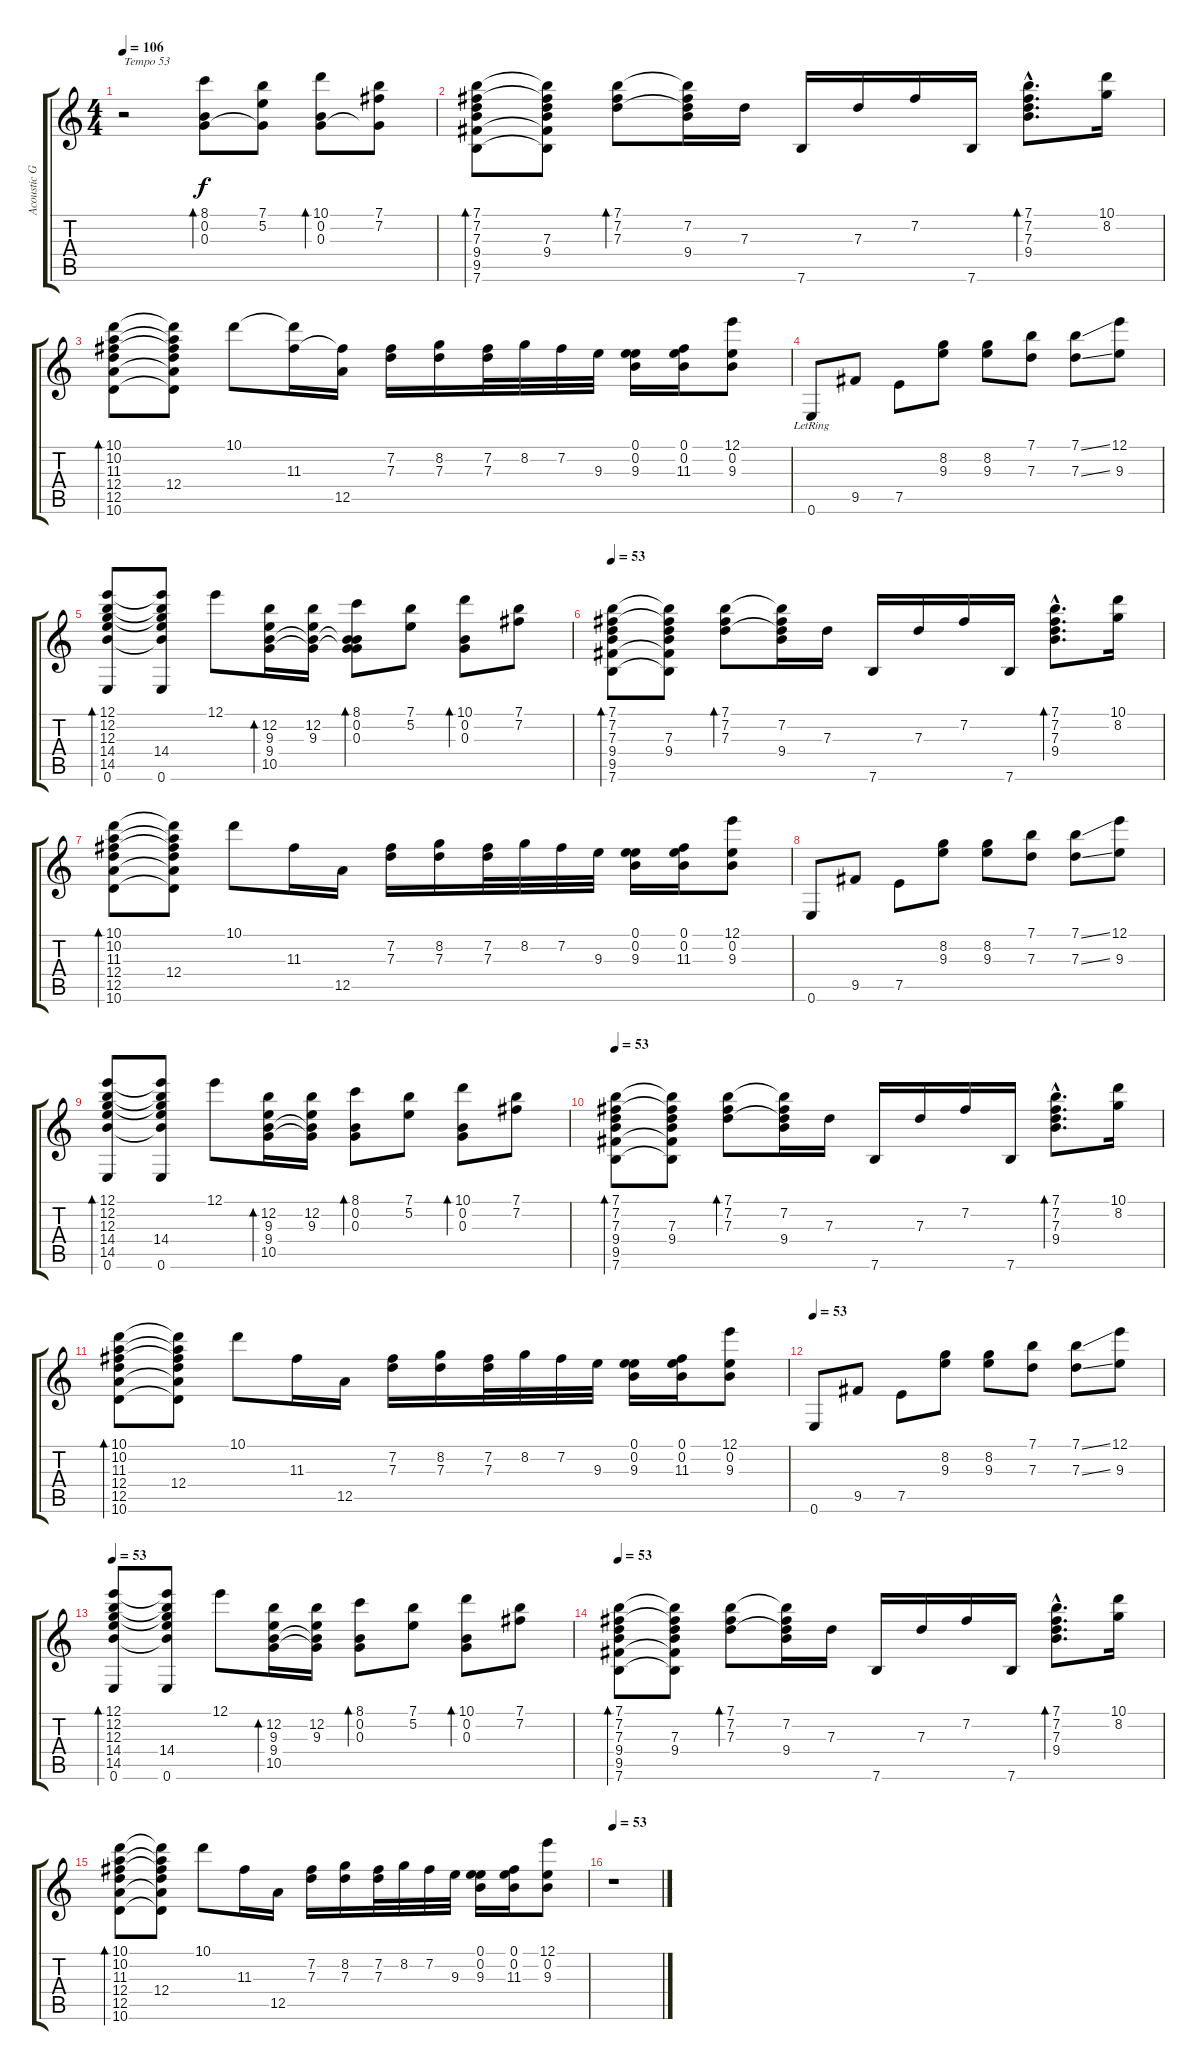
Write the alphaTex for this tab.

\track ("Acoustic Guitar" "Acoustic G") {instrument acousticguitarsteel}
\staff {score tabs}
\tuning (E4 B3 G3 D3 A2 E2) {hide}
\ts (4 4)
\tempo 106
\tempo 53
\tempo 106
\clef g2
\ks c
r.2{txt "Tempo 53" dy f volume 0 instrument acousticguitarsteel} (8.1 0.2 0.3).8{bd 60 volume 2} (7.1 5.2 0.3{t}).8 (10.1 0.2 0.3).8{bd 60} (7.1 7.2 0.3{t}).8 |
(7.1 7.2 7.3 9.4 9.5 7.6).8{bd 60 volume 5} (7.1{t} 7.2{t} 7.3 9.4 9.5{t} 7.6{t}).8 (7.1 7.2 7.3).8{bd 60} (7.1{t} 7.2 7.3{t} 9.4).16 7.3.16 7.6.16 7.3.16 7.2.16 7.6.16 (7.1{hac} 7.2{hac} 7.3{hac} 9.4{hac}).8{d bd 60} (10.1 8.2).16 |
(10.1 10.2 11.3 12.4 12.5 10.6).8{bd 60 volume 8} (10.1{t} 10.2{t} 11.3{t} 12.4 12.5{t} 10.6{t}).8 10.1.8 (10.1{t} 11.3).16 (11.3{t} 12.5).16 (7.2 7.3).16 (8.2 7.3).16 (7.2 7.3).32 8.2.32 7.2.32 9.3.32 (0.1 0.2 9.3).16 (0.1 0.2 11.3).16 (12.1 0.2 9.3).8 |
0.6{lr}.8{volume 11} 9.5.8 7.5.8 (8.2 9.3).8 (8.2 9.3).8 (7.1 7.3).8 (7.1{ss} 7.3{ss}).8 (12.1 9.3).8 |
(12.1 12.2 12.3 14.4 14.5 0.6).8{bd 60 volume 13} (12.1{t} 12.2{t} 12.3{t} 14.4 14.5{t} 0.6).8 12.1.8 (12.2 9.3 9.4 10.5).16{bd 60} (12.2 9.3 9.4{t} 10.5{t}).16 (8.1 0.2 0.3 9.4{t} 10.5{t}).8{bd 60} (7.1 5.2).8 (10.1 0.2 0.3).8{bd 60} (7.1 7.2).8 |
\tempo 53
(7.1 7.2 7.3 9.4 9.5 7.6).8{bd 60} (7.1{t} 7.2{t} 7.3 9.4 9.5{t} 7.6{t}).8 (7.1 7.2 7.3).8{bd 60} (7.1{t} 7.2 7.3{t} 9.4).16 7.3.16 7.6.16 7.3.16 7.2.16 7.6.16 (7.1{hac} 7.2{hac} 7.3{hac} 9.4{hac}).8{d bd 60} (10.1 8.2).16 |
(10.1 10.2 11.3 12.4 12.5 10.6).8{bd 60} (10.1{t} 10.2{t} 11.3{t} 12.4 12.5{t} 10.6{t}).8 10.1.8 11.3.16 12.5.16 (7.2 7.3).16 (8.2 7.3).16 (7.2 7.3).32 8.2.32 7.2.32 9.3.32 (0.1 0.2 9.3).16 (0.1 0.2 11.3).16 (12.1 0.2 9.3).8 |
0.6.8 9.5.8 7.5.8 (8.2 9.3).8 (8.2 9.3).8 (7.1 7.3).8 (7.1{ss} 7.3{ss}).8 (12.1 9.3).8 |
(12.1 12.2 12.3 14.4 14.5 0.6).8{bd 60} (12.1{t} 12.2{t} 12.3{t} 14.4 14.5{t} 0.6).8 12.1.8 (12.2 9.3 9.4 10.5).16{bd 60} (12.2 9.3 9.4{t} 10.5{t}).16 (8.1 0.2 0.3).8{bd 60} (7.1 5.2).8 (10.1 0.2 0.3).8{bd 60} (7.1 7.2).8 |
\tempo 53
(7.1 7.2 7.3 9.4 9.5 7.6).8{bd 60} (7.1{t} 7.2{t} 7.3 9.4 9.5{t} 7.6{t}).8 (7.1 7.2 7.3).8{bd 60} (7.1{t} 7.2 7.3{t} 9.4).16 7.3.16 7.6.16 7.3.16 7.2.16 7.6.16 (7.1{hac} 7.2{hac} 7.3{hac} 9.4{hac}).8{d bd 60} (10.1 8.2).16 |
(10.1 10.2 11.3 12.4 12.5 10.6).8{bd 60} (10.1{t} 10.2{t} 11.3{t} 12.4 12.5{t} 10.6{t}).8 10.1.8 11.3.16 12.5.16 (7.2 7.3).16 (8.2 7.3).16 (7.2 7.3).32 8.2.32 7.2.32 9.3.32 (0.1 0.2 9.3).16 (0.1 0.2 11.3).16 (12.1 0.2 9.3).8 |
\tempo 53
0.6.8 9.5.8 7.5.8 (8.2 9.3).8 (8.2 9.3).8 (7.1 7.3).8 (7.1{ss} 7.3{ss}).8 (12.1 9.3).8 |
\tempo 53
(12.1 12.2 12.3 14.4 14.5 0.6).8{bd 60} (12.1{t} 12.2{t} 12.3{t} 14.4 14.5{t} 0.6).8 12.1.8 (12.2 9.3 9.4 10.5).16{bd 60} (12.2 9.3 9.4{t} 10.5{t}).16 (8.1 0.2 0.3).8{bd 60} (7.1 5.2).8 (10.1 0.2 0.3).8{bd 60} (7.1 7.2).8 |
\tempo 53
(7.1 7.2 7.3 9.4 9.5 7.6).8{bd 60 volume 7} (7.1{t} 7.2{t} 7.3 9.4 9.5{t} 7.6{t}).8 (7.1 7.2 7.3).8{bd 60} (7.1{t} 7.2 7.3{t} 9.4).16 7.3.16 7.6.16 7.3.16 7.2.16 7.6.16 (7.1{hac} 7.2{hac} 7.3{hac} 9.4{hac}).8{d bd 60} (10.1 8.2).16 |
(10.1 10.2 11.3 12.4 12.5 10.6).8{bd 60 volume 0} (10.1{t} 10.2{t} 11.3{t} 12.4 12.5{t} 10.6{t}).8 10.1.8 11.3.16 12.5.16 (7.2 7.3).16 (8.2 7.3).16 (7.2 7.3).32 8.2.32 7.2.32 9.3.32 (0.1 0.2 9.3).16 (0.1 0.2 11.3).16 (12.1 0.2 9.3).8 |
\tempo 53
r.1{volume 13}
